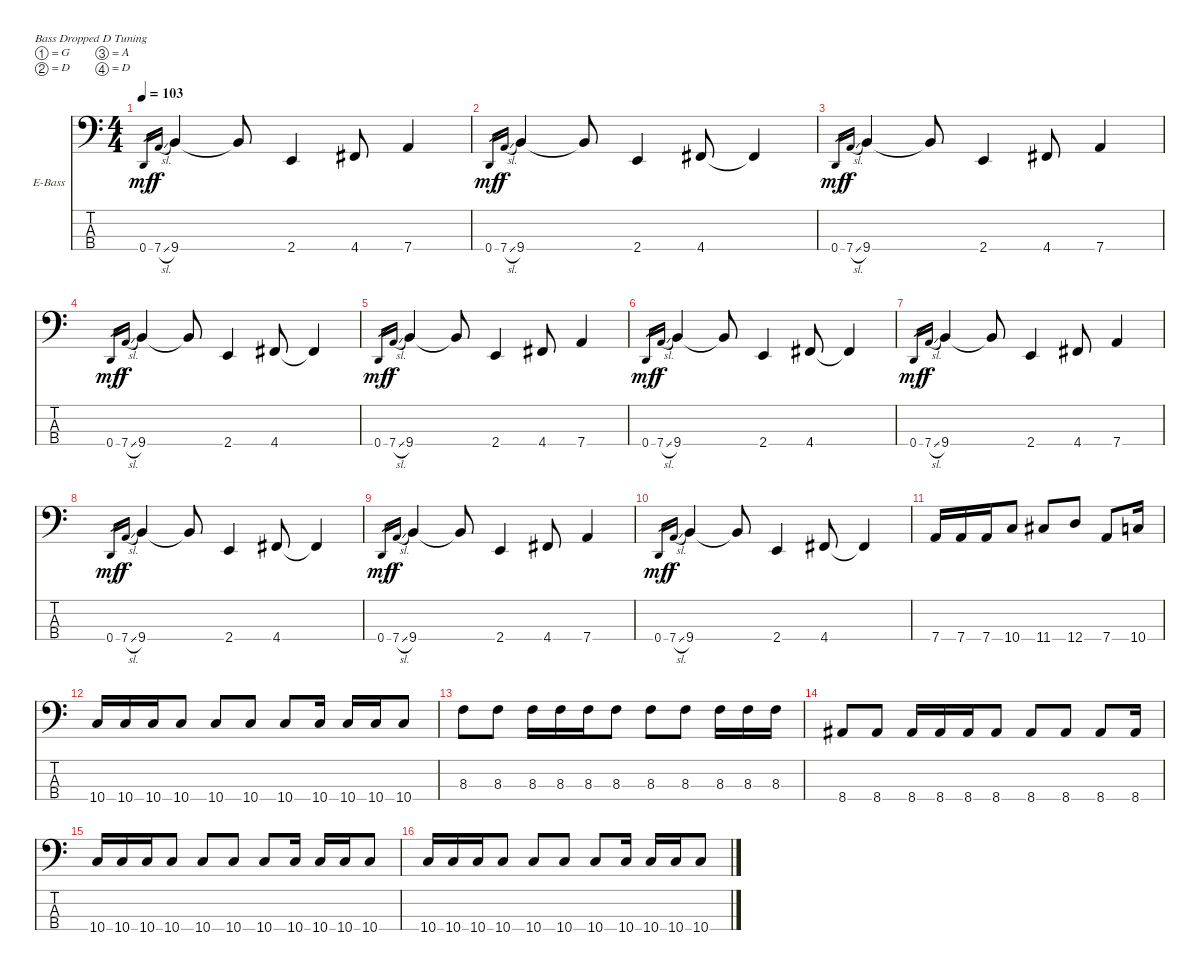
\defaultSystemsLayout 4
\bracketExtendMode nobrackets
\firstSystemTrackNameOrientation horizontal
\otherSystemsTrackNameOrientation horizontal
\track ("Jeff Ament (Drop D)" "E-Bass") {instrument electricbassfinger}
\staff {score tabs}
\tuning (G2 D2 A1 D1)
\ts (4 4)
\tempo 103
\clef f4
\ks c
0.4.16{gr dy mf} 7.4{sl}.16{gr dy f} 9.4.4 9.4{t}.8 2.4.4 4.4.8 7.4.4 |
0.4.16{gr dy mf} 7.4{sl}.16{gr dy f} 9.4.4 9.4{t}.8 2.4.4 4.4.8 4.4{t}.4 |
0.4.16{gr dy mf} 7.4{sl}.16{gr dy f} 9.4.4 9.4{t}.8 2.4.4 4.4.8 7.4.4 |
0.4.16{gr dy mf} 7.4{sl}.16{gr dy f} 9.4.4 9.4{t}.8 2.4.4 4.4.8 4.4{t}.4 |
0.4.16{gr dy mf} 7.4{sl}.16{gr dy f} 9.4.4 9.4{t}.8 2.4.4 4.4.8 7.4.4 |
0.4.16{gr dy mf} 7.4{sl}.16{gr dy f} 9.4.4 9.4{t}.8 2.4.4 4.4.8 4.4{t}.4 |
0.4.16{gr dy mf} 7.4{sl}.16{gr dy f} 9.4.4 9.4{t}.8 2.4.4 4.4.8 7.4.4 |
0.4.16{gr dy mf} 7.4{sl}.16{gr dy f} 9.4.4 9.4{t}.8 2.4.4 4.4.8 4.4{t}.4 |
0.4.16{gr dy mf} 7.4{sl}.16{gr dy f} 9.4.4 9.4{t}.8 2.4.4 4.4.8 7.4.4 |
0.4.16{gr dy mf} 7.4{sl}.16{gr dy f} 9.4.4 9.4{t}.8 2.4.4 4.4.8 4.4{t}.4 |
7.4.16 7.4.16 7.4.16 10.4.8 11.4.8 12.4.8 7.4.8 10.4.16 |
10.4.16 10.4.16 10.4.16 10.4.8 10.4.8 10.4.8 10.4.8 10.4.16 10.4.16 10.4.16 10.4.8 |
8.3.8 8.3.8 8.3.16 8.3.16 8.3.16 8.3.8 8.3.8 8.3.8 8.3.16 8.3.16 8.3.16 |
8.4.8 8.4.8 8.4.16 8.4.16 8.4.16 8.4.8 8.4.8 8.4.8 8.4.8 8.4.16 |
10.4.16 10.4.16 10.4.16 10.4.8 10.4.8 10.4.8 10.4.8 10.4.16 10.4.16 10.4.16 10.4.8 |
10.4.16 10.4.16 10.4.16 10.4.8 10.4.8 10.4.8 10.4.8 10.4.16 10.4.16 10.4.16 10.4.8
